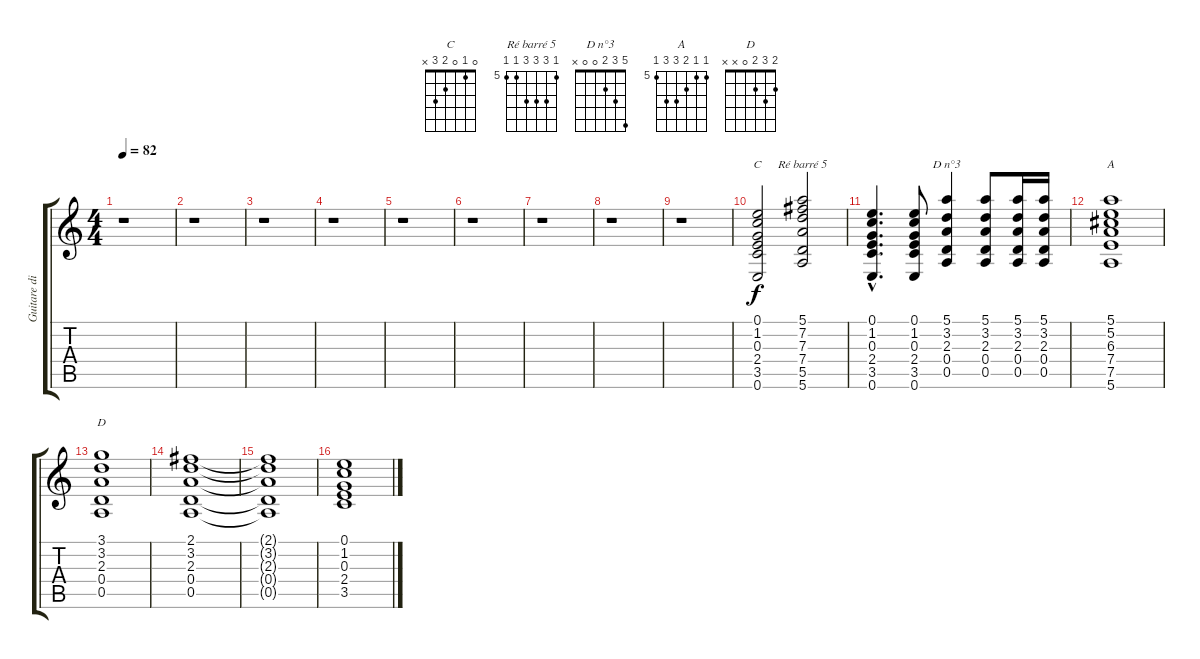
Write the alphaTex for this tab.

\track ("Guitare disto" "Guitare di") {instrument overdrivenguitar}
\staff {score tabs}
\tuning (E4 B3 G3 D3 A2 E2) {hide}
\chord ("C" 0 1 0 2 3 x)
\chord ("Ré barré 5" 5 7 7 7 5 5) {firstfret 5}
\chord ("D n°3" 5 3 2 0 0 x)
\chord ("A" 5 5 6 7 7 5) {firstfret 5}
\chord ("D" 2 3 2 0 x x)
\ts (4 4)
\tempo 82
\clef g2
\ks c
r.1{dy f} |
r.1 |
r.1 |
r.1 |
r.1 |
r.1 |
r.1 |
r.1 |
r.1 |
(0.1 1.2 0.3 2.4 3.5 0.6).2{ch "C"} (5.1 7.2 7.3 7.4 5.5 5.6).2{ch "Ré barré 5"} |
(0.1{hac} 1.2{hac} 0.3{hac} 2.4{hac} 3.5{hac} 0.6{hac}).4{d} (0.1 1.2 0.3 2.4 3.5 0.6).8 (5.1 3.2 2.3 0.4 0.5).4{ch "D n°3"} (5.1 3.2 2.3 0.4 0.5).8 (5.1 3.2 2.3 0.4 0.5).16 (5.1 3.2 2.3 0.4 0.5).16 |
(5.1 5.2 6.3 7.4 7.5 5.6).1{ch "A"} |
(3.1 3.2 2.3 0.4 0.5).1{ch "D"} |
(2.1 3.2 2.3 0.4 0.5).1 |
(2.1{t} 3.2{t} 2.3{t} 0.4{t} 0.5{t}).1 |
(0.1 1.2 0.3 2.4 3.5).1
